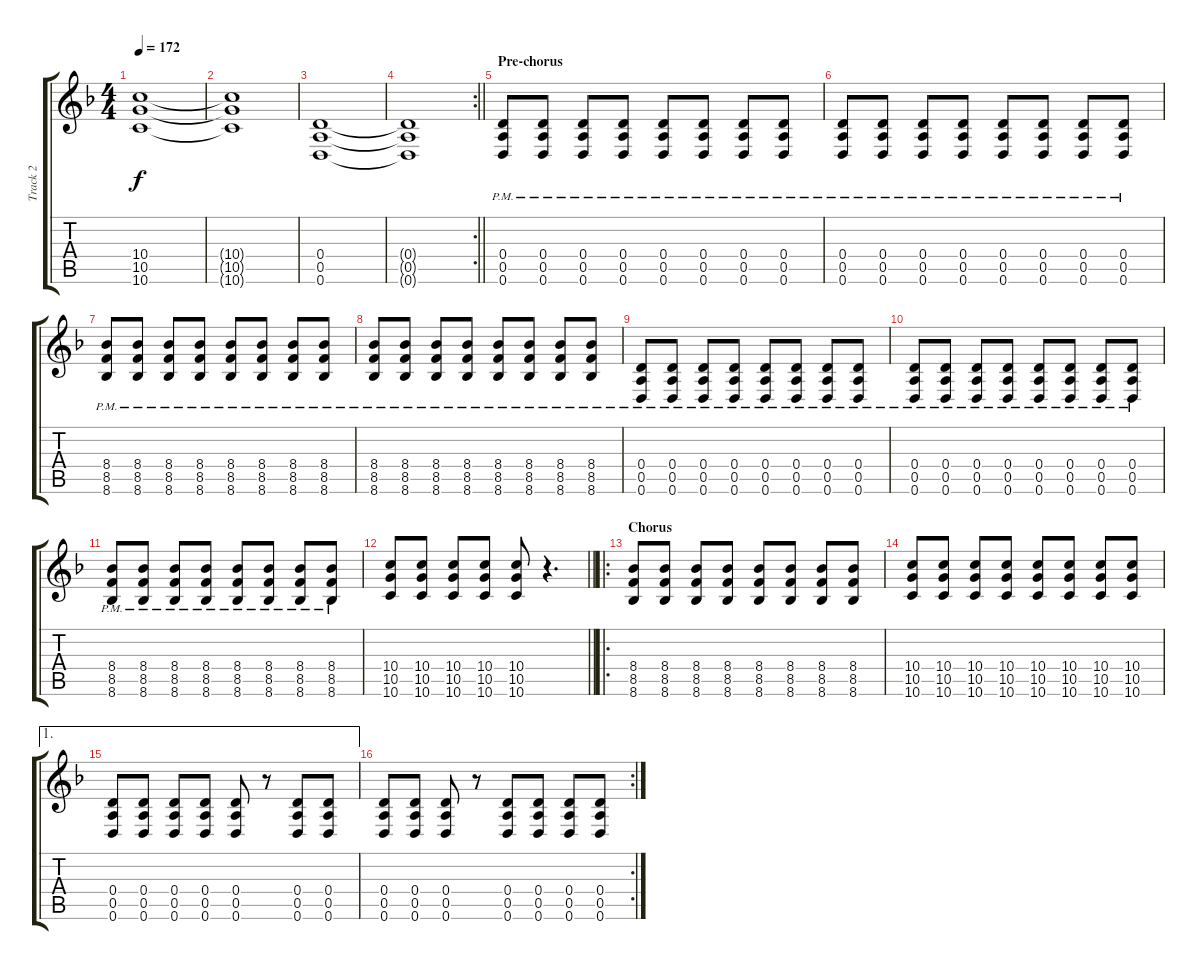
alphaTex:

\track ("Track 2" "Track 2") {instrument overdrivenguitar}
\staff {score tabs}
\tuning (E4 B3 G3 D3 A2 D2) {hide}
\ts (4 4)
\tempo 172
\clef g2
\ks f
(10.4 10.5 10.6).1{dy f} |
(10.4{t} 10.5{t} 10.6{t}).1 |
(0.4 0.5 0.6).1 |
\rc 2
\barLineRight lightlight
(0.4{t} 0.5{t} 0.6{t}).1 |
\section ("" "Pre-chorus")
(0.4{pm} 0.5{pm} 0.6{pm}).8 (0.4{pm} 0.5{pm} 0.6{pm}).8 (0.4{pm} 0.5{pm} 0.6{pm}).8 (0.4{pm} 0.5{pm} 0.6{pm}).8 (0.4{pm} 0.5{pm} 0.6{pm}).8 (0.4{pm} 0.5{pm} 0.6{pm}).8 (0.4{pm} 0.5{pm} 0.6{pm}).8 (0.4{pm} 0.5{pm} 0.6{pm}).8 |
(0.4{pm} 0.5{pm} 0.6{pm}).8 (0.4{pm} 0.5{pm} 0.6{pm}).8 (0.4{pm} 0.5{pm} 0.6{pm}).8 (0.4{pm} 0.5{pm} 0.6{pm}).8 (0.4{pm} 0.5{pm} 0.6{pm}).8 (0.4{pm} 0.5{pm} 0.6{pm}).8 (0.4{pm} 0.5{pm} 0.6{pm}).8 (0.4{pm} 0.5{pm} 0.6{pm}).8 |
(8.4{pm} 8.5{pm} 8.6{pm}).8 (8.4{pm} 8.5{pm} 8.6{pm}).8 (8.4{pm} 8.5{pm} 8.6{pm}).8 (8.4{pm} 8.5{pm} 8.6{pm}).8 (8.4{pm} 8.5{pm} 8.6{pm}).8 (8.4{pm} 8.5{pm} 8.6{pm}).8 (8.4{pm} 8.5{pm} 8.6{pm}).8 (8.4{pm} 8.5{pm} 8.6{pm}).8 |
(8.4{pm} 8.5{pm} 8.6{pm}).8 (8.4{pm} 8.5{pm} 8.6{pm}).8 (8.4{pm} 8.5{pm} 8.6{pm}).8 (8.4{pm} 8.5{pm} 8.6{pm}).8 (8.4{pm} 8.5{pm} 8.6{pm}).8 (8.4{pm} 8.5{pm} 8.6{pm}).8 (8.4{pm} 8.5{pm} 8.6{pm}).8 (8.4{pm} 8.5{pm} 8.6{pm}).8 |
(0.4{pm} 0.5{pm} 0.6{pm}).8 (0.4{pm} 0.5{pm} 0.6{pm}).8 (0.4{pm} 0.5{pm} 0.6{pm}).8 (0.4{pm} 0.5{pm} 0.6{pm}).8 (0.4{pm} 0.5{pm} 0.6{pm}).8 (0.4{pm} 0.5{pm} 0.6{pm}).8 (0.4{pm} 0.5{pm} 0.6{pm}).8 (0.4{pm} 0.5{pm} 0.6{pm}).8 |
(0.4{pm} 0.5{pm} 0.6{pm}).8 (0.4{pm} 0.5{pm} 0.6{pm}).8 (0.4{pm} 0.5{pm} 0.6{pm}).8 (0.4{pm} 0.5{pm} 0.6{pm}).8 (0.4{pm} 0.5{pm} 0.6{pm}).8 (0.4{pm} 0.5{pm} 0.6{pm}).8 (0.4{pm} 0.5{pm} 0.6{pm}).8 (0.4{pm} 0.5{pm} 0.6{pm}).8 |
(8.4{pm} 8.5{pm} 8.6{pm}).8 (8.4{pm} 8.5{pm} 8.6{pm}).8 (8.4{pm} 8.5{pm} 8.6{pm}).8 (8.4{pm} 8.5{pm} 8.6{pm}).8 (8.4{pm} 8.5{pm} 8.6{pm}).8 (8.4{pm} 8.5{pm} 8.6{pm}).8 (8.4{pm} 8.5{pm} 8.6{pm}).8 (8.4{pm} 8.5{pm} 8.6{pm}).8 |
\barLineRight lightlight
(10.4 10.5 10.6).8 (10.4 10.5 10.6).8 (10.4 10.5 10.6).8 (10.4 10.5 10.6).8 (10.4 10.5 10.6).8 r.4{d} |
\ro
\section ("" "Chorus")
(8.4 8.5 8.6).8 (8.4 8.5 8.6).8 (8.4 8.5 8.6).8 (8.4 8.5 8.6).8 (8.4 8.5 8.6).8 (8.4 8.5 8.6).8 (8.4 8.5 8.6).8 (8.4 8.5 8.6).8 |
(10.4 10.5 10.6).8 (10.4 10.5 10.6).8 (10.4 10.5 10.6).8 (10.4 10.5 10.6).8 (10.4 10.5 10.6).8 (10.4 10.5 10.6).8 (10.4 10.5 10.6).8 (10.4 10.5 10.6).8 |
\ae 1
(0.4 0.5 0.6).8 (0.4 0.5 0.6).8 (0.4 0.5 0.6).8 (0.4 0.5 0.6).8 (0.4 0.5 0.6).8 r.8 (0.4 0.5 0.6).8 (0.4 0.5 0.6).8 |
\rc 2
(0.4 0.5 0.6).8 (0.4 0.5 0.6).8 (0.4 0.5 0.6).8 r.8 (0.4 0.5 0.6).8 (0.4 0.5 0.6).8 (0.4 0.5 0.6).8 (0.4 0.5 0.6).8
